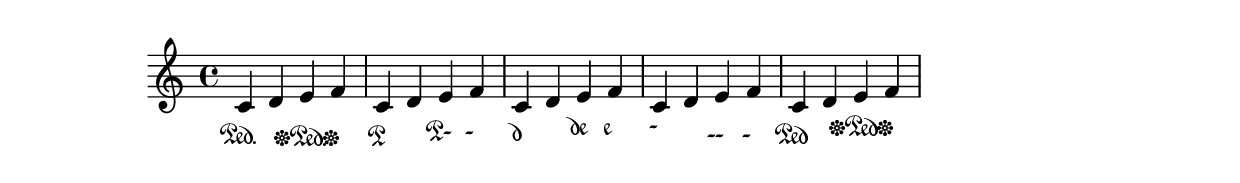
%% DO NOT EDIT this file manually; it is automatically
%% generated from LSR http://lsr.dsi.unimi.it
%% Make any changes in LSR itself, or in Documentation/snippets/new/ ,
%% and then run scripts/auxiliar/makelsr.py
%%
%% This file is in the public domain.
\version "2.12.2"

\header {
  lsrtags = "keyboards, tweaks-and-overrides"

%% Translation of GIT committish: fa19277d20f8ab0397c560eb0e7b814bd804ecec
  texidoces = "
Se puede usar @code{Staff.pedalSustainStrings} para fijar el texto de
las indicaciones de pisar pedal y levantar pedal.  Observe que las
únicas cadenas válidas son las que están en la lista de glifos de
pedal: los valores que aparecen en este fragmento de código son una
relación exhaustiva.

"
  doctitlees = "Modificar el texto de las indicaciones de pedal"



  texidoc = "
@code{Staff.pedalSustainStrings} can be used to set the text used for
pedal down and up.  Note that the only valid strings are those found in
the list of pedal glyphs - the values used this snippet constitute an
exhaustive list.

"
  doctitle = "Changing the text for sustain markings"
} % begin verbatim

sustainNotes = { c4\sustainOn d e\sustainOff\sustainOn f\sustainOff }

\relative c' {
  \sustainNotes
  \set Staff.pedalSustainStrings = #'("P" "P-" "-")
  \sustainNotes
  \set Staff.pedalSustainStrings = #'("d" "de" "e")
  \sustainNotes
  \set Staff.pedalSustainStrings = #'("M" "M-" "-")
  \sustainNotes
  \set Staff.pedalSustainStrings = #'("Ped" "*Ped" "*")
  \sustainNotes
}
